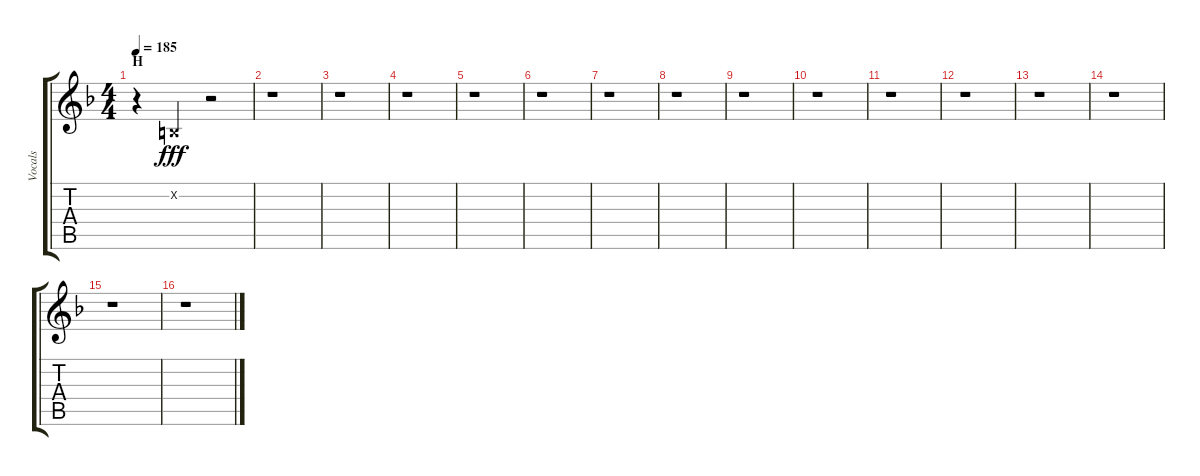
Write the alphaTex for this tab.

\track ("Vocals" "Vocals") {instrument voiceoohs}
\staff {score tabs}
\tuning (Eb4 Bb3 Gb3 Db3 Ab2 Db2) {hide}
\ts (4 4)
\section ("" "H")
\tempo 185
\clef g2
\ks f
r.4{dy fff} 1.2{x}.4 r.2 |
r.1 |
r.1 |
r.1 |
r.1 |
r.1 |
r.1 |
r.1 |
r.1 |
r.1 |
r.1 |
r.1 |
r.1 |
r.1 |
r.1 |
r.1
